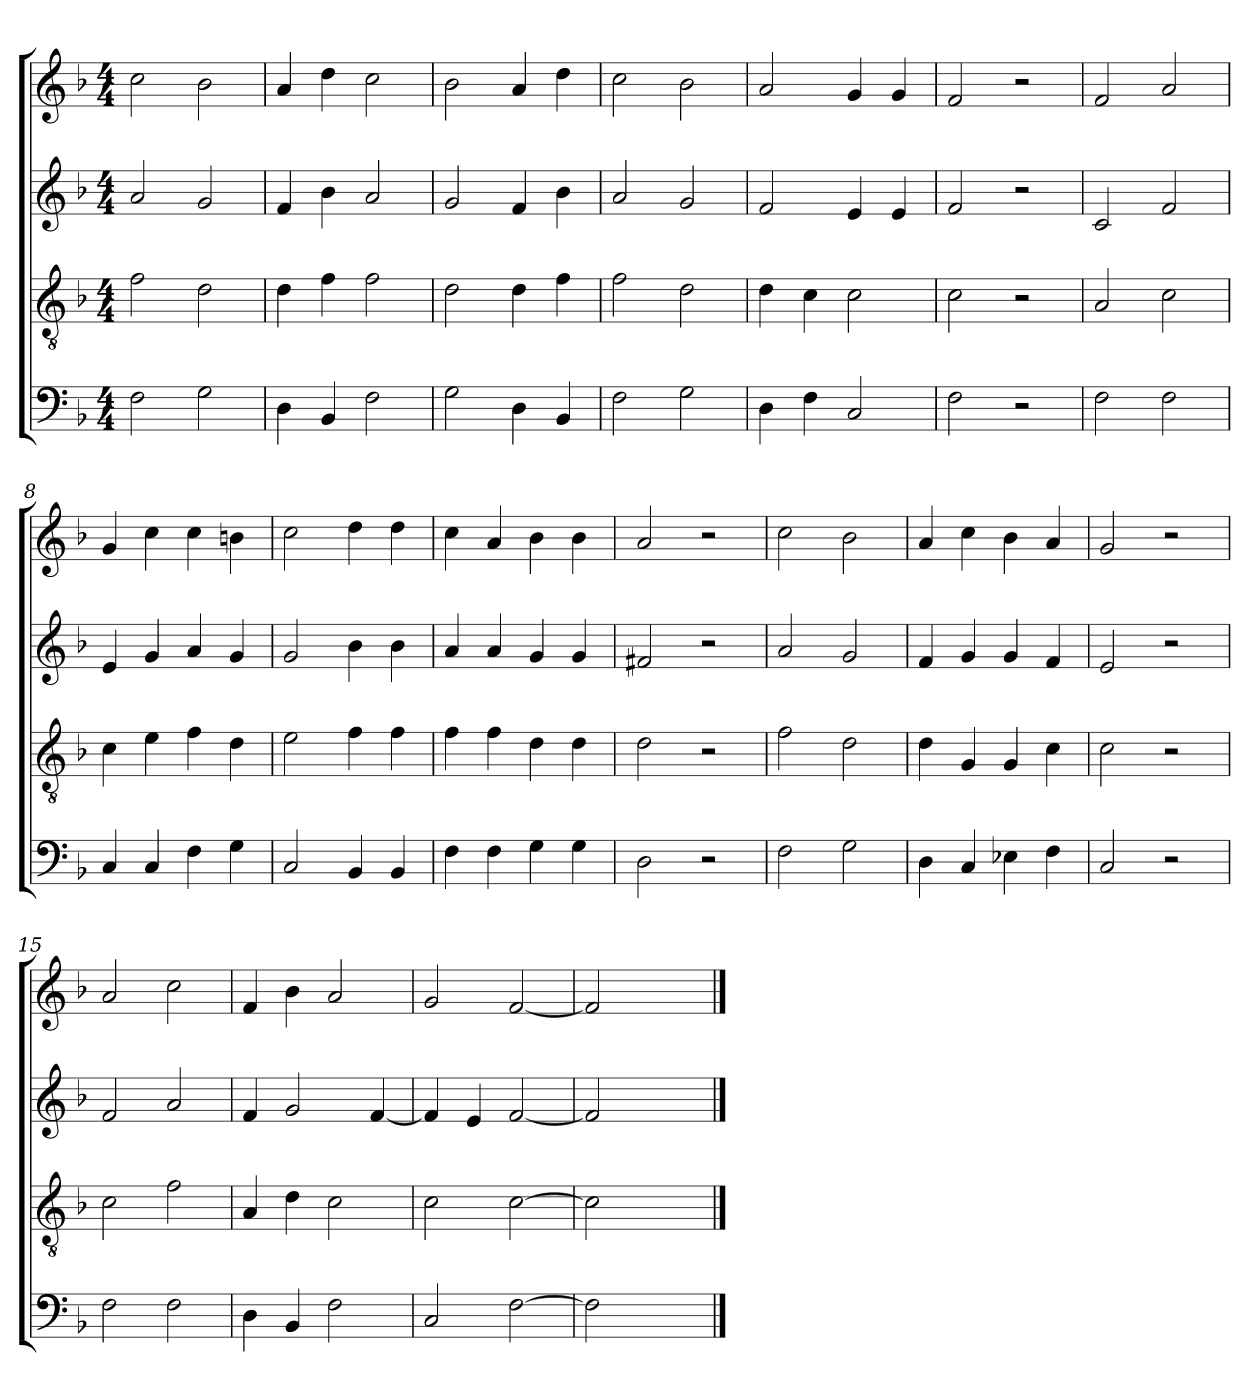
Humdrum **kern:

**kern	**kern	**kern	**kern
*part4	*part3	*part2	*part1
*staff4	*staff3	*staff2	*staff1
*clefF4	*clefGv2	*clefG2	*clefG2
*k[b-]	*k[b-]	*k[b-]	*k[b-]
*M4/4	*M4/4	*M4/4	*M4/4
=1	=1	=1	=1
2F	2f	2a	2cc
2G	2d	2g	2b-
=2	=2	=2	=2
4D	4d	4f	4a
4BB-	4f	4b-	4dd
2F	2f	2a	2cc
=3	=3	=3	=3
2G	2d	2g	2b-
4D	4d	4f	4a
4BB-	4f	4b-	4dd
=4	=4	=4	=4
2F	2f	2a	2cc
2G	2d	2g	2b-
=5	=5	=5	=5
4D	4d	2f	2a
4F	4c	.	.
2C	2c	4e	4g
.	.	4e	4g
=6	=6	=6	=6
2F	2c	2f	2f
2r	2r	2r	2r
=7	=7	=7	=7
2F	2A	2c	2f
2F	2c	2f	2a
=8	=8	=8	=8
4C	4c	4e	4g
4C	4e	4g	4cc
4F	4f	4a	4cc
4G	4d	4g	4bn
=9	=9	=9	=9
2C	2e	2g	2cc
4BB-	4f	4b-	4dd
4BB-	4f	4b-	4dd
=10	=10	=10	=10
4F	4f	4a	4cc
4F	4f	4a	4a
4G	4d	4g	4b-
4G	4d	4g	4b-
=11	=11	=11	=11
2D	2d	2f#X	2a
2r	2r	2r	2r
=12	=12	=12	=12
2F	2f	2a	2cc
2G	2d	2g	2b-
=13	=13	=13	=13
4D	4d	4f	4a
4C	4G	4g	4cc
4E-X	4G	4g	4b-
4F	4c	4f	4a
=14	=14	=14	=14
2C	2c	2e	2g
2r	2r	2r	2r
=15	=15	=15	=15
2F	2c	2f	2a
2F	2f	2a	2cc
=16	=16	=16	=16
4D	4A	4f	4f
4BB-	4d	2g	4b-
2F	2c	.	2a
.	.	[4f	.
=17	=17	=17	=17
2C	2c	4f]	2g
.	.	4e	.
[2F	[2c	[2f	[2f
=18	=18	=18	=18
2F]	2c]	2f]	2f]
2ryy	2ryy	2ryy	2ryy
==	==	==	==
*-	*-	*-	*-
